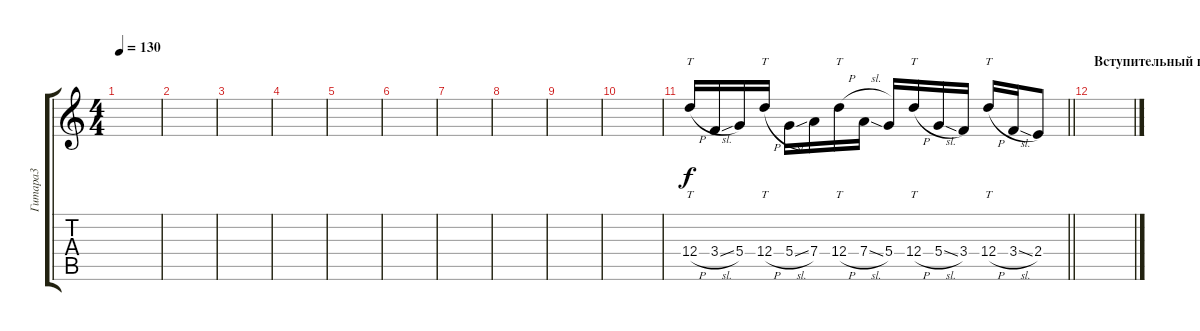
\track ("Гитара3" "Гитара3") {instrument distortionguitar}
\staff {score tabs}
\tuning (E4 B3 G3 D3 A2 E2) {hide}
\ts (4 4)
\tempo 130
\clef g2
\ks c
|
|
|
|
|
|
|
|
|
|
\barLineRight lightlight
12.4{h}.16{tt} 3.4{sl}.16 5.4.16 12.4{h}.16{tt} 5.4{sl}.16 7.4.16 12.4{h}.16{tt} 7.4{sl}.16 5.4.16 12.4{h}.16{tt} 5.4{sl}.16 3.4.16 12.4{h}.16{tt} 3.4{sl}.16 2.4.8 |
\section ("" "Вступительный проигрыш")
